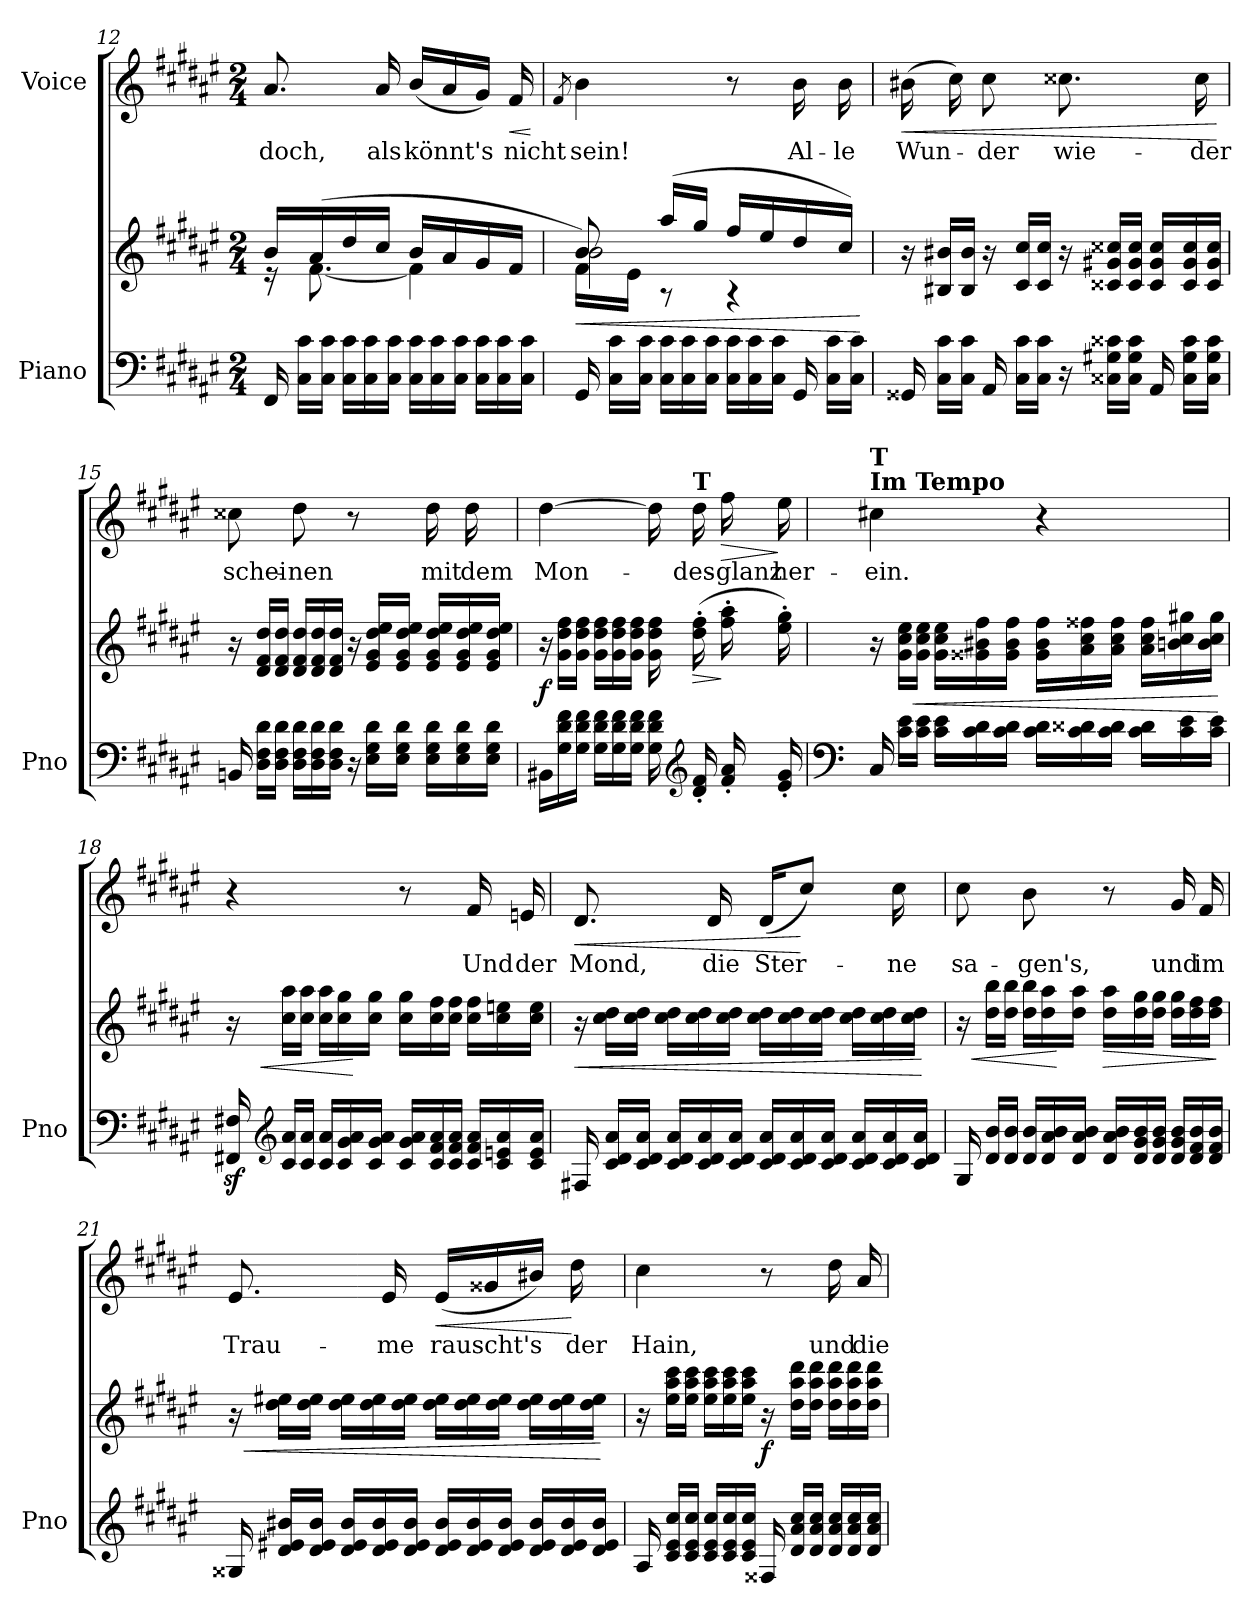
**kern	**kern	**dynam	**kern	**text	**dynam
*part2	*part2	*part2	*part1	*part1	*part1
*staff3	*staff2	*staff2/3	*staff1	*staff1	*staff1
*I"Piano	*	*	*I"Voice	*	*
*I'Pno	*	*	*	*	*
!!LO:LB:g=z
*clefF4	*clefG2	*	*clefG2	*	*
*k[f#c#g#d#a#e#]	*k[f#c#g#d#a#e#]	*	*k[f#c#g#d#a#e#]	*	*
*M2/4	*M2/4	*	*M2/4	*	*
*Xtuplet	*	*	*	*	*
=12	=12	=12	=12	=12	=12
*	*^	*	*	*	*
!	!	!	!	!	!LO:LY:b	!
24FF#/	16b/LL	16r	.	8.a#/	doch,	.
24C#\ 24c#\LL	.	.	.	.	.	.
.	(16a#/	[8.f#\	.	.	.	.
24C#\ 24c#\JJ	.	.	.	.	.	.
24C#\ 24c#\LL	16dd#/	.	.	.	.	.
24C#\ 24c#\	.	.	.	.	.	.
!	!	!	!	!	!LO:LY:b	!
.	16cc#/JJ	.	.	16a#/	als	.
24C#\ 24c#\JJ	.	.	.	.	.	.
!	!	!	!	!	!LO:LY:b	!
24C#\ 24c#\LL	16b/LL	4f#\]	.	(16b/LL	könnt's	.
24C#\ 24c#\	.	.	.	.	.	.
.	16a#/	.	.	16a#/	.	.
24C#\ 24c#\JJ	.	.	.	.	.	.
24C#\ 24c#\LL	16g#/	.	.	16g#/JJ)	.	.
24C#\ 24c#\	.	.	.	.	.	.
!	!	!	!	!	!LO:LY:b	!LO:HP:b
.	16f#/JJ	.	.	16f#/	nicht	<
24C#\ 24c#\JJ	.	.	.	.	.	.
*	*v	*v	*	*	*	*
.	.	.	.	.	[
=13	=13	=13	=13	=13	=13
.	.	.	8qf#/	.	.
!	!	!LO:HP:b	!	!LO:LY:b	!
*	*^	*	*	*	*
*	*	*^	*	*	*	*
24GG#/	8b/)	2b\	16f#\LL	<	4b\	sein!	.
24C#\ 24c#\LL	.	.	.	.	.	.	.
.	.	.	16e#\JJ	.	.	.	.
24C#\ 24c#\JJ	.	.	.	.	.	.	.
24C#\ 24c#\LL	(16aa#/LL	.	8rA	.	.	.	.
24C#\ 24c#\	.	.	.	.	.	.	.
.	16gg#/JJ	.	.	.	.	.	.
24C#\ 24c#\JJ	.	.	.	.	.	.	.
24C#\ 24c#\LL	16ff#/LL	.	4rA	.	8r	.	.
24C#\ 24c#\	.	.	.	.	.	.	.
.	16ee#/	.	.	.	.	.	.
24C#\ 24c#\JJ	.	.	.	.	.	.	.
!	!	!	!	!	!	!LO:LY:b	!
24GG#/	16dd#/	.	.	.	16b\	Al-	.
24C#\ 24c#\LL	.	.	.	.	.	.	.
!	!	!	!	!	!	!LO:LY:b	!
.	16cc#/JJ)	.	.	.	16b\	-le	.
24C#\ 24c#\JJ	.	.	.	.	.	.	.
*	*v	*v	*v	*	*	*	*
.	.	[	.	.	.
=14	=14	=14	=14	=14	=14
*	*Xtuplet	*	*	*	*
!	!	!	!	!LO:LY:b	!LO:HP:b
24GG##X/	24r	.	(16b#X\	Wun-	<
24C#\ 24c#\LL	24B#X/ 24b#X/LL	.	.	.	.
.	.	.	16cc#\)	.	.
24C#\ 24c#\JJ	24B#/ 24b#/JJ	.	.	.	.
!	!	!	!	!LO:LY:b	!
24AA#/	24r	.	8cc#\	-der	.
24C#\ 24c#\LL	24c#/ 24cc#/LL	.	.	.	.
24C#\ 24c#\JJ	24c#/ 24cc#/JJ	.	.	.	.
!	!	!	!	!LO:LY:b	!
24r	24r	.	8.cc##X\	wie-	.
24C##X\ 24G#X\ 24c##X\LL	24c##X/ 24g#X/ 24cc##X/LL	.	.	.	.
24C##\ 24G#\ 24c##\JJ	24c##/ 24g#/ 24cc##/JJ	.	.	.	.
24AA#/	24c##/ 24g#/ 24cc##/LL	.	.	.	.
24C##\ 24G#\ 24c##\LL	24c##/ 24g#/ 24cc##/	.	.	.	.
!	!	!	!	!LO:LY:b	!
.	.	.	16cc##\	-der	.
24C##\ 24G#\ 24c##\JJ	24c##/ 24g#/ 24cc##/JJ	.	.	.	.
.	.	.	.	.	[
!!LO:PB:g=z
=15	=15	=15	=15	=15	=15
!	!	!	!	!LO:LY:b	!
24BBn/	24r	.	8cc##X\	schei-	.
24D#\ 24F#\ 24d#\LL	24d#/ 24f#/ 24dd#/LL	.	.	.	.
24D#\ 24F#\ 24d#\JJ	24d#/ 24f#/ 24dd#/JJ	.	.	.	.
!	!	!	!	!LO:LY:b	!
24D#\ 24F#\ 24d#\LL	24d#/ 24f#/ 24dd#/LL	.	8dd#\	-nen	.
24D#\ 24F#\ 24d#\	24d#/ 24f#/ 24dd#/	.	.	.	.
24D#\ 24F#\ 24d#\JJ	24d#/ 24f#/ 24dd#/JJ	.	.	.	.
24r	24r	.	8r	.	.
24E#\ 24G#\ 24d#\LL	24e#/ 24g#/ 24dd#/ 24ee#/LL	.	.	.	.
24E#\ 24G#\ 24d#\JJ	24e#/ 24g#/ 24dd#/ 24ee#/JJ	.	.	.	.
!	!	!	!	!LO:LY:b	!
24E#\ 24G#\ 24d#\LL	24e#/ 24g#/ 24dd#/ 24ee#/LL	.	16dd#\	mit	.
24E#\ 24G#\ 24d#\	24e#/ 24g#/ 24dd#/ 24ee#/	.	.	.	.
!	!	!	!	!LO:LY:b	!
.	.	.	16dd#\	dem	.
24E#\ 24G#\ 24d#\JJ	24e#/ 24g#/ 24dd#/ 24ee#/JJ	.	.	.	.
=16	=16	=16	=16	=16	=16
!	!	!LO:DY:a=2	!	!LO:LY:b	!
24BB#X\LL	24r	f	[4dd#\	Mon-	.
24G#\ 24d#\ 24f#\	24g#\ 24dd#\ 24ff#\LL	.	.	.	.
24G#\ 24d#\ 24f#\JJ	24g#\ 24dd#\ 24ff#\JJ	.	.	.	.
24G#\ 24d#\ 24f#\LL	24g#\ 24dd#\ 24ff#\LL	.	.	.	.
24G#\ 24d#\ 24f#\	24g#\ 24dd#\ 24ff#\	.	.	.	.
24G#\ 24d#\ 24f#\JJ	24g#\ 24dd#\ 24ff#\JJ	.	.	.	.
16G#\ 16d#\ 16f#\	16g#\ 16dd#\ 16ff#\	.	16dd#\]	.	.
*clefG2	*	*	*	*	*
!	!	!	!LO:TX:a:B:t=T	!	!
!	!	!LO:HP:b	!	!LO:LY:b	!
16d#/' 16f#/'	(16dd#\' 16ff#\'	>	16dd#\	-des-	.
!	!	!	!	!LO:LY:b	!LO:HP:b
16f#/' 16a#/'	16ff#\' 16aa#\'	]	16ff#\	-glanz	>
!	!	!	!	!LO:LY:b	!
16e#/' 16g#/'	16ee#\' 16gg#\')	.	16ee#\	her-	]
=17	=17	=17	=17	=17	=17
*clefF4	*	*	*	*	*
!	!	!	!LO:TX:a:B:t=Im Tempo	!	!
!	!	!	!LO:TX:a:B:t=T	!	!
!	!	!	!	!LO:LY:b	!
24C#/	24r	.	4cc#X\	-ein.	.
24c#\ 24e#\LL	24g#\ 24cc#\ 24ee#\LL	.	.	.	.
!	!	!LO:HP:b	!	!	!
24c#\ 24e#\JJ	24g#\ 24cc#\ 24ee#\JJ	<	.	.	.
24c#\ 24e#\LL	24g#\ 24cc#\ 24ee#\LL	.	.	.	.
24c#\ 24d#\	24g##X\ 24b#X\ 24ff#\	.	.	.	.
24c#\ 24d#\JJ	24g##\ 24b#\ 24ff#\JJ	.	.	.	.
24c#\ 24d#\LL	24g##\ 24b#\ 24ff#\LL	.	4r	.	.
24c#\ 24d##X\	24a#\ 24cc#\ 24ff##X\	.	.	.	.
24c#\ 24d##\JJ	24a#\ 24cc#\ 24ff##\JJ	.	.	.	.
24c#\ 24d##\LL	24a#\ 24cc#\ 24ff##\LL	.	.	.	.
24c#\ 24e#\	24bn\ 24cc#\ 24gg#X\	.	.	.	.
24c#\ 24e#\JJ	24b\ 24cc#\ 24gg#\JJ	.	.	.	.
.	.	[	.	.	.
!!LO:LB:g=z
=18	=18	=18	=18	=18	=18
24FF#X/z> 24F#X/z>	24r	.	4r	.	.
*clefG2	*	*	*	*	*
!	!	!LO:HP:b	!	!	!
24c#/ 24a#/LL	24cc#\ 24aa#\LL	<	.	.	.
24c#/ 24a#/JJ	24cc#\ 24aa#\JJ	.	.	.	.
24c#/ 24a#/LL	24cc#\ 24aa#\LL	.	.	.	.
24c#/ 24g#/ 24a#/	24cc#\ 24gg#\	.	.	.	.
24c#/ 24g#/ 24a#/JJ	24cc#\ 24gg#\JJ	[	.	.	.
24c#/ 24g#/ 24a#/LL	24cc#\ 24gg#\LL	.	8r	.	.
24c#/ 24f#/ 24a#/	24cc#\ 24ff#\	.	.	.	.
24c#/ 24f#/ 24a#/JJ	24cc#\ 24ff#\JJ	.	.	.	.
!	!	!	!	!LO:LY:b	!
24c#/ 24f#/ 24a#/LL	24cc#\ 24ff#\LL	.	16f#/	Und	.
24c#/ 24en/ 24a#/	24cc#\ 24een\	.	.	.	.
!	!	!	!	!LO:LY:b	!
.	.	.	16en/	der	.
24c#/ 24e/ 24a#/JJ	24cc#\ 24ee\JJ	.	.	.	.
=19	=19	=19	=19	=19	=19
!	!	!LO:HP:b	!	!LO:LY:b	!LO:HP:b
24F#X/	24r	<	8.d#/	Mond,	<
24c#/ 24d#/ 24a#/LL	24cc#\ 24dd#\LL	.	.	.	.
24c#/ 24d#/ 24a#/JJ	24cc#\ 24dd#\JJ	.	.	.	.
24c#/ 24d#/ 24a#/LL	24cc#\ 24dd#\LL	.	.	.	.
24c#/ 24d#/ 24a#/	24cc#\ 24dd#\	.	.	.	.
!	!	!	!	!LO:LY:b	!
.	.	.	16d#/	die	.
24c#/ 24d#/ 24a#/JJ	24cc#\ 24dd#\JJ	.	.	.	.
!	!	!	!	!LO:LY:b	!
24c#/ 24d#/ 24a#/LL	24cc#\ 24dd#\LL	.	(16d#/KL	Ster-	.
24c#/ 24d#/ 24a#/	24cc#\ 24dd#\	.	.	.	.
.	.	.	8cc#/J)	.	[
24c#/ 24d#/ 24a#/JJ	24cc#\ 24dd#\JJ	.	.	.	.
24c#/ 24d#/ 24a#/LL	24cc#\ 24dd#\LL	.	.	.	.
24c#/ 24d#/ 24a#/	24cc#\ 24dd#\	.	.	.	.
!	!	!	!	!LO:LY:b	!
.	.	.	16cc#\	-ne	.
24c#/ 24d#/ 24a#/JJ	24cc#\ 24dd#\JJ	.	.	.	.
.	.	[	.	.	.
=20	=20	=20	=20	=20	=20
!	!	!	!	!LO:LY:b	!
24G#/	24r	.	8cc#\	sa-	.
!	!	!LO:HP:b	!	!	!
24d#/ 24b/LL	24dd#\ 24bb\LL	<	.	.	.
24d#/ 24b/JJ	24dd#\ 24bb\JJ	.	.	.	.
!	!	!	!	!LO:LY:b	!
24d#/ 24b/LL	24dd#\ 24bb\LL	.	8b\	-gen's,	.
24d#/ 24a#/ 24b/	24dd#\ 24aa#\	.	.	.	.
24d#/ 24a#/ 24b/JJ	24dd#\ 24aa#\JJ	[	.	.	.
!	!	!LO:HP:b	!	!	!
24d#/ 24a#/ 24b/LL	24dd#\ 24aa#\LL	>	8r	.	.
24d#/ 24g#/ 24b/	24dd#\ 24gg#\	.	.	.	.
24d#/ 24g#/ 24b/JJ	24dd#\ 24gg#\JJ	.	.	.	.
!	!	!	!	!LO:LY:b	!
24d#/ 24g#/ 24b/LL	24dd#\ 24gg#\LL	.	16g#/	und	.
24d#/ 24f#/ 24b/	24dd#\ 24ff#\	.	.	.	.
!	!	!	!	!LO:LY:b	!
.	.	.	16f#/	im	.
24d#/ 24f#/ 24b/JJ	24dd#\ 24ff#\JJ	.	.	.	.
.	.	]	.	.	.
!!LO:LB:g=z
=21	=21	=21	=21	=21	=21
!	!	!	!	!LO:LY:b	!
24G##X/	24r	.	8.e#/	Trau-	.
!	!	!LO:HP:b	!	!	!
24d#/ 24e#X/ 24b#X/LL	24dd#\ 24ee#X\LL	<	.	.	.
24d#/ 24e#/ 24b#/JJ	24dd#\ 24ee#\JJ	.	.	.	.
24d#/ 24e#/ 24b#/LL	24dd#\ 24ee#\LL	.	.	.	.
24d#/ 24e#/ 24b#/	24dd#\ 24ee#\	.	.	.	.
!	!	!	!	!LO:LY:b	!
.	.	.	16e#/	-me	.
24d#/ 24e#/ 24b#/JJ	24dd#\ 24ee#\JJ	.	.	.	.
!	!	!	!	!LO:LY:b	!LO:HP:b
24d#/ 24e#/ 24b#/LL	24dd#\ 24ee#\LL	.	(16e#/LL	rauscht's	<
24d#/ 24e#/ 24b#/	24dd#\ 24ee#\	.	.	.	.
.	.	.	16g##X/	.	.
24d#/ 24e#/ 24b#/JJ	24dd#\ 24ee#\JJ	.	.	.	.
24d#/ 24e#/ 24b#/LL	24dd#\ 24ee#\LL	.	16b#X/JJ)	.	.
24d#/ 24e#/ 24b#/	24dd#\ 24ee#\	.	.	.	.
!	!	!	!	!LO:LY:b	!
.	.	.	16dd#\	der	[
24d#/ 24e#/ 24b#/JJ	24dd#\ 24ee#\JJ	.	.	.	.
.	.	[	.	.	.
=22	=22	=22	=22	=22	=22
!	!	!	!	!LO:LY:b	!
24A#/	24r	.	4cc#\	Hain,	.
24c#/ 24e#/ 24cc#/LL	24ee#\ 24aa#\ 24ccc#\LL	.	.	.	.
24c#/ 24e#/ 24cc#/JJ	24ee#\ 24aa#\ 24ccc#\JJ	.	.	.	.
24c#/ 24e#/ 24cc#/LL	24ee#\ 24aa#\ 24ccc#\LL	.	.	.	.
24c#/ 24e#/ 24cc#/	24ee#\ 24aa#\ 24ccc#\	.	.	.	.
24c#/ 24e#/ 24cc#/JJ	24ee#\ 24aa#\ 24ccc#\JJ	.	.	.	.
!	!	!LO:DY:b	!	!	!
24F##X/	24r	f	8r	.	.
24d#/ 24a#/ 24cc#/LL	24dd#\ 24aa#\ 24ddd#\LL	.	.	.	.
24d#/ 24a#/ 24cc#/JJ	24dd#\ 24aa#\ 24ddd#\JJ	.	.	.	.
!	!	!	!	!LO:LY:b	!
24d#/ 24a#/ 24cc#/LL	24dd#\ 24aa#\ 24ddd#\LL	.	16dd#\	und	.
24d#/ 24a#/ 24cc#/	24dd#\ 24aa#\ 24ddd#\	.	.	.	.
!	!	!	!	!LO:LY:b	!
.	.	.	16a#/	die	.
24d#/ 24a#/ 24cc#/JJ	24dd#\ 24aa#\ 24ddd#\JJ	.	.	.	.
=	=	=	=	=	=
*-	*-	*-	*-	*-	*-
